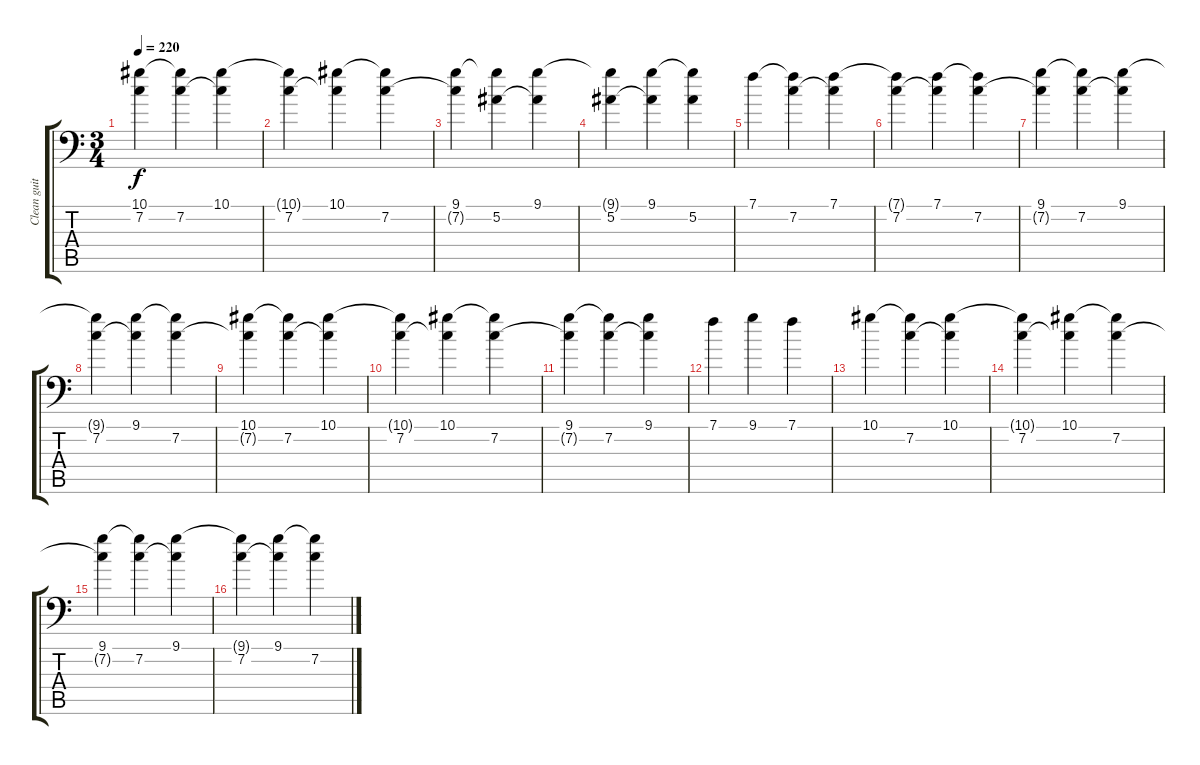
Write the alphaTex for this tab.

\track ("Clean guitar" "Clean guit") {instrument acousticguitarsteel}
\staff {score tabs}
\tuning (Bb3 F3 Db3 Ab2 Eb2 Bb1) {hide}
\ts (3 4)
\tempo 220
\clef f4
\ks c
(10.1 7.2{t}).4{dy f} (10.1{t} 7.2).4 (10.1 7.2{t}).4 |
(10.1{t} 7.2).4 (10.1 7.2{t}).4 (10.1{t} 7.2).4 |
(9.1 7.2{t}).4 (9.1{t} 5.2).4 (9.1 5.2{t}).4 |
(9.1{t} 5.2).4 (9.1 5.2{t}).4 (9.1{t} 5.2).4 |
7.1.4 (7.1{t} 7.2).4 (7.1 7.2{t}).4 |
(7.1{t} 7.2).4 (7.1 7.2{t}).4 (7.1{t} 7.2).4 |
(9.1 7.2{t}).4 (9.1{t} 7.2).4 (9.1 7.2{t}).4 |
(9.1{t} 7.2).4 (9.1 7.2{t}).4 (9.1{t} 7.2).4 |
(10.1 7.2{t}).4 (10.1{t} 7.2).4 (10.1 7.2{t}).4 |
(10.1{t} 7.2).4 (10.1 7.2{t}).4 (10.1{t} 7.2).4 |
(9.1 7.2{t}).4 (9.1{t} 7.2).4 (9.1 7.2{t}).4 |
7.1.4 9.1.4 7.1.4 |
10.1.4 (10.1{t} 7.2).4 (10.1 7.2{t}).4 |
(10.1{t} 7.2).4 (10.1 7.2{t}).4 (10.1{t} 7.2).4 |
(9.1 7.2{t}).4 (9.1{t} 7.2).4 (9.1 7.2{t}).4 |
(9.1{t} 7.2).4 (9.1 7.2{t}).4 (9.1{t} 7.2).4
